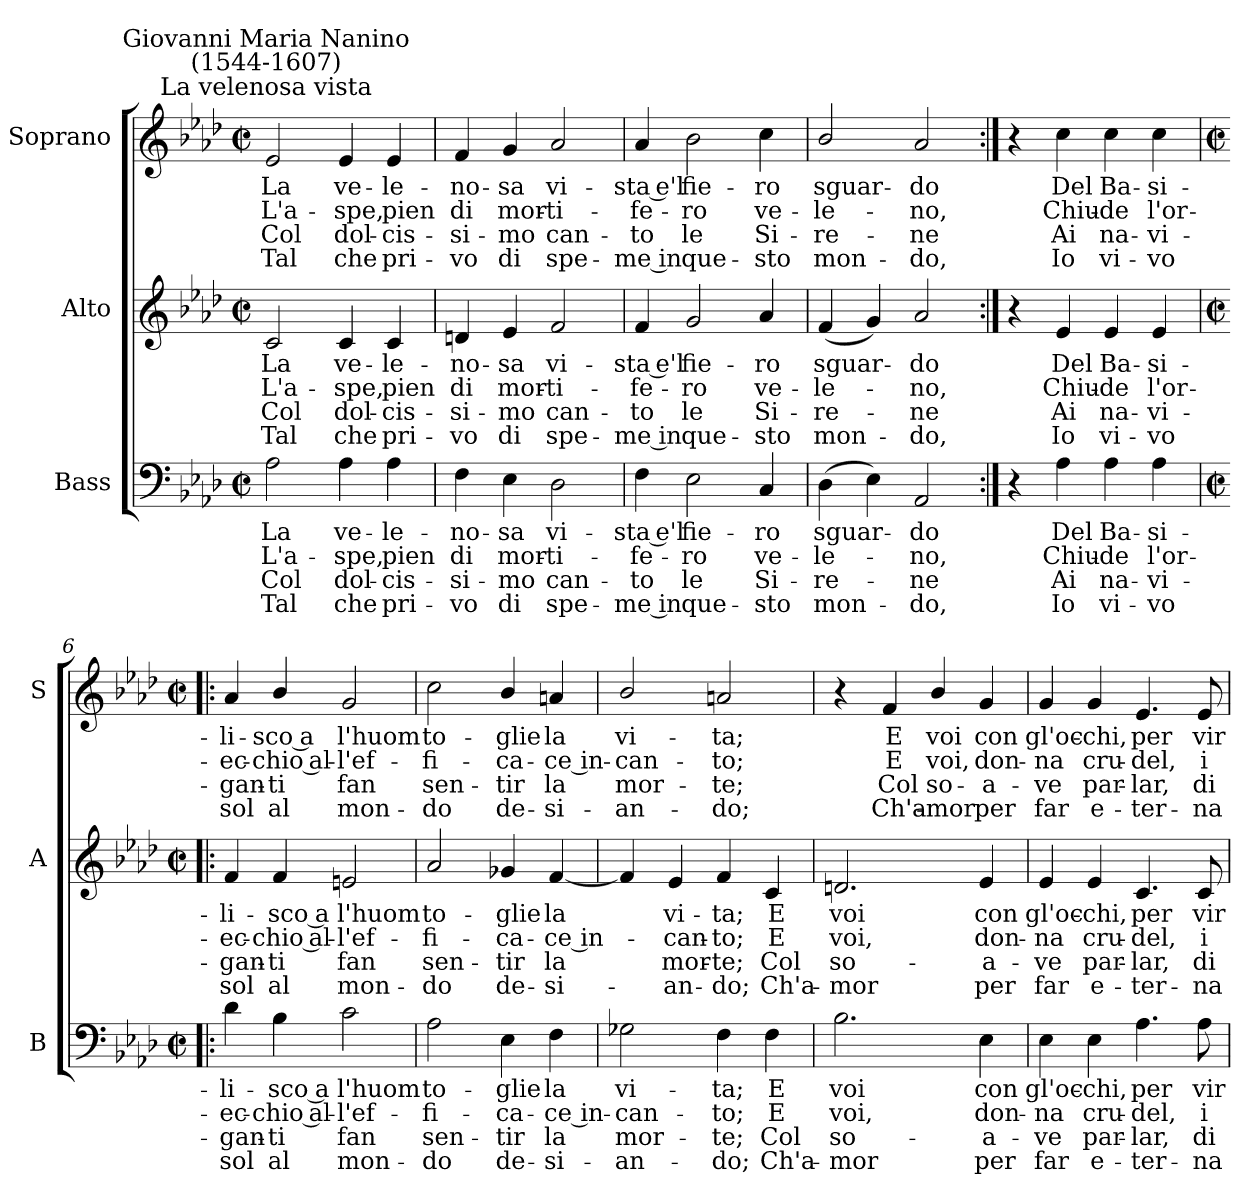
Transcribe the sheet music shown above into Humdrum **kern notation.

**kern	**text	**text	**text	**text	**kern	**text	**text	**text	**text	**kern	**text	**text	**text	**text
*part3	*part3	*part3	*part3	*part3	*part2	*part2	*part2	*part2	*part2	*part1	*part1	*part1	*part1	*part1
*staff3	*staff3	*staff3	*staff3	*staff3	*staff2	*staff2	*staff2	*staff2	*staff2	*staff1	*staff1	*staff1	*staff1	*staff1
*I"Bass	*	*	*	*	*I"Alto	*	*	*	*	*I"Soprano	*	*	*	*
*I'B	*	*	*	*	*I'A	*	*	*	*	*I'S	*	*	*	*
*clefF4	*	*	*	*	*clefG2	*	*	*	*	*clefG2	*	*	*	*
*k[b-e-a-d-]	*	*	*	*	*k[b-e-a-d-]	*	*	*	*	*k[b-e-a-d-]	*	*	*	*
*A-:	*	*	*	*	*A-:	*	*	*	*	*A-:	*	*	*	*
*M2/2	*	*	*	*	*M2/2	*	*	*	*	*M2/2	*	*	*	*
*met(c|)	*	*	*	*	*met(c|)	*	*	*	*	*met(c|)	*	*	*	*
=1	=1	=1	=1	=1	=1	=1	=1	=1	=1	=1	=1	=1	=1	=1
!	!	!	!	!	!	!	!	!	!	!LO:TX:a:cj:t=La velenosa vista	!	!	!	!
!	!	!	!	!	!	!	!	!	!	!LO:TX:a:cj:t=Giovanni Maria Nanino\n(1544-1607)	!	!	!	!
!	!LO:LY:b	!LO:LY:b	!LO:LY:b	!LO:LY:b	!	!LO:LY:b	!LO:LY:b	!LO:LY:b	!LO:LY:b	!	!LO:LY:b	!LO:LY:b	!LO:LY:b	!LO:LY:b
2A-	La	L'a-	-Col	Tal	2c	La	L'a-	-Col	Tal	2e-	La	L'a-	-Col	Tal
!	!LO:LY:b	!LO:LY:b	!LO:LY:b	!LO:LY:b	!	!LO:LY:b	!LO:LY:b	!LO:LY:b	!LO:LY:b	!	!LO:LY:b	!LO:LY:b	!LO:LY:b	!LO:LY:b
4A-	ve-	-spe,	dol-	-che	4c	ve-	-spe,	dol-	-che	4e-	ve-	-spe,	dol-	-che
!	!LO:LY:b	!LO:LY:b	!LO:LY:b	!LO:LY:b	!	!LO:LY:b	!LO:LY:b	!LO:LY:b	!LO:LY:b	!	!LO:LY:b	!LO:LY:b	!LO:LY:b	!LO:LY:b
4A-	le-	-pien	cis-	pri-	4c	le-	-pien	cis-	pri-	4e-	le-	-pien	cis-	pri-
=2	=2	=2	=2	=2	=2	=2	=2	=2	=2	=2	=2	=2	=2	=2
!	!LO:LY:b	!LO:LY:b	!LO:LY:b	!LO:LY:b	!	!LO:LY:b	!LO:LY:b	!LO:LY:b	!LO:LY:b	!	!LO:LY:b	!LO:LY:b	!LO:LY:b	!LO:LY:b
4F	-no-	-di	si-	-vo	4dn	-no-	-di	si-	-vo	4f	-no-	-di	si-	-vo
!	!LO:LY:b	!LO:LY:b	!LO:LY:b	!LO:LY:b	!	!LO:LY:b	!LO:LY:b	!LO:LY:b	!LO:LY:b	!	!LO:LY:b	!LO:LY:b	!LO:LY:b	!LO:LY:b
4E-	sa	mor-	-mo	di	4e-	sa	mor-	-mo	di	4g	sa	mor-	-mo	di
!	!LO:LY:b	!LO:LY:b	!LO:LY:b	!LO:LY:b	!	!LO:LY:b	!LO:LY:b	!LO:LY:b	!LO:LY:b	!	!LO:LY:b	!LO:LY:b	!LO:LY:b	!LO:LY:b
2D-	vi-	-ti-	-can-	-spe-	2f	vi-	-ti-	-can-	-spe-	2a-	vi-	-ti-	-can-	-spe-
=3	=3	=3	=3	=3	=3	=3	=3	=3	=3	=3	=3	=3	=3	=3
!	!LO:LY:b	!LO:LY:b	!LO:LY:b	!LO:LY:b	!	!LO:LY:b	!LO:LY:b	!LO:LY:b	!LO:LY:b	!	!LO:LY:b	!LO:LY:b	!LO:LY:b	!LO:LY:b
4F	-sta e'l	fe-	-to	me in	4f	-sta e'l	fe-	-to	me in	4a-	-sta e'l	fe-	-to	me in
!	!LO:LY:b	!LO:LY:b	!LO:LY:b	!LO:LY:b	!	!LO:LY:b	!LO:LY:b	!LO:LY:b	!LO:LY:b	!	!LO:LY:b	!LO:LY:b	!LO:LY:b	!LO:LY:b
2E-	fie-	-ro	le	que-	2g	fie-	-ro	le	que-	2b-	fie-	-ro	le	que-
!	!LO:LY:b	!LO:LY:b	!LO:LY:b	!LO:LY:b	!	!LO:LY:b	!LO:LY:b	!LO:LY:b	!LO:LY:b	!	!LO:LY:b	!LO:LY:b	!LO:LY:b	!LO:LY:b
4C	-ro	ve-	-Si-	-sto	4a-	-ro	ve-	-Si-	-sto	4cc	-ro	ve-	-Si-	-sto
=4	=4	=4	=4	=4	=4	=4	=4	=4	=4	=4	=4	=4	=4	=4
!	!LO:LY:b	!LO:LY:b	!LO:LY:b	!LO:LY:b	!	!LO:LY:b	!LO:LY:b	!LO:LY:b	!LO:LY:b	!	!LO:LY:b	!LO:LY:b	!LO:LY:b	!LO:LY:b
(>4D-	sguar-	le-	re-	mon-	(<4f	sguar-	le-	re-	mon-	2b-/	sguar-	-le-	-re-	-mon-
4E-)	.	.	.	.	4g)	.	.	.	.	.	.	.	.	.
!	!LO:LY:b	!LO:LY:b	!LO:LY:b	!LO:LY:b	!	!LO:LY:b	!LO:LY:b	!LO:LY:b	!LO:LY:b	!	!LO:LY:b	!LO:LY:b	!LO:LY:b	!LO:LY:b
2AA-	do	no,	ne	do,	2a-	do	no,	ne	do,	2a-	-do	no,	ne	do,
=5:|!	=5:|!	=5:|!	=5:|!	=5:|!	=5:|!	=5:|!	=5:|!	=5:|!	=5:|!	=5:|!	=5:|!	=5:|!	=5:|!	=5:|!
4r	.	.	.	.	4r	.	.	.	.	4r	.	.	.	.
!	!LO:LY:b	!LO:LY:b	!LO:LY:b	!LO:LY:b	!	!LO:LY:b	!LO:LY:b	!LO:LY:b	!LO:LY:b	!	!LO:LY:b	!LO:LY:b	!LO:LY:b	!LO:LY:b
4A-	Del	Chiu-	-Ai	Io	4e-	Del	Chiu-	-Ai	Io	4cc	Del	Chiu-	-Ai	Io
!	!LO:LY:b	!LO:LY:b	!LO:LY:b	!LO:LY:b	!	!LO:LY:b	!LO:LY:b	!LO:LY:b	!LO:LY:b	!	!LO:LY:b	!LO:LY:b	!LO:LY:b	!LO:LY:b
4A-	Ba-	-de	na-	-vi-	4e-	Ba-	-de	na-	-vi-	4cc	Ba-	-de	na-	-vi-
!	!LO:LY:b	!LO:LY:b	!LO:LY:b	!LO:LY:b	!	!LO:LY:b	!LO:LY:b	!LO:LY:b	!LO:LY:b	!	!LO:LY:b	!LO:LY:b	!LO:LY:b	!LO:LY:b
4A-	-si-	-l'or-	-vi-	-vo	4e-	-si-	-l'or-	-vi-	-vo	4cc	-si-	-l'or-	-vi-	-vo
!!LO:LB:g=z
=6!|:	=6!|:	=6!|:	=6!|:	=6!|:	=6!|:	=6!|:	=6!|:	=6!|:	=6!|:	=6!|:	=6!|:	=6!|:	=6!|:	=6!|:
*M2/2	*	*	*	*	*M2/2	*	*	*	*	*M2/2	*	*	*	*
*met(c|)	*	*	*	*	*met(c|)	*	*	*	*	*met(c|)	*	*	*	*
!	!LO:LY:b	!LO:LY:b	!LO:LY:b	!LO:LY:b	!	!LO:LY:b	!LO:LY:b	!LO:LY:b	!LO:LY:b	!	!LO:LY:b	!LO:LY:b	!LO:LY:b	!LO:LY:b
4d-	li-	-ec-	-gan-	-sol	4f	li-	-ec-	-gan-	-sol	4a-	li-	-ec-	-gan-	-sol
!	!LO:LY:b	!LO:LY:b	!LO:LY:b	!LO:LY:b	!	!LO:LY:b	!LO:LY:b	!LO:LY:b	!LO:LY:b	!	!LO:LY:b	!LO:LY:b	!LO:LY:b	!LO:LY:b
4B-	sco a	chio al-	-ti	al	4f	sco a	chio al-	-ti	al	4b-/	sco a	chio al-	-ti	al
!	!LO:LY:b	!LO:LY:b	!LO:LY:b	!LO:LY:b	!	!LO:LY:b	!LO:LY:b	!LO:LY:b	!LO:LY:b	!	!LO:LY:b	!LO:LY:b	!LO:LY:b	!LO:LY:b
2c	l'huom	l'ef-	-fan	mon-	2en	l'huom	l'ef-	-fan	mon-	2g	l'huom	l'ef-	-fan	mon-
=7	=7	=7	=7	=7	=7	=7	=7	=7	=7	=7	=7	=7	=7	=7
!	!LO:LY:b	!LO:LY:b	!LO:LY:b	!LO:LY:b	!	!LO:LY:b	!LO:LY:b	!LO:LY:b	!LO:LY:b	!	!LO:LY:b	!LO:LY:b	!LO:LY:b	!LO:LY:b
2A-	-to-	-fi-	-sen-	-do	2a-	-to-	-fi-	-sen-	-do	2cc	-to-	-fi-	-sen-	-do
!	!LO:LY:b	!LO:LY:b	!LO:LY:b	!LO:LY:b	!	!LO:LY:b	!LO:LY:b	!LO:LY:b	!LO:LY:b	!	!LO:LY:b	!LO:LY:b	!LO:LY:b	!LO:LY:b
4E-	glie	ca-	-tir	de-	4g-X	glie	ca-	-tir	de-	4b-/	glie	ca-	-tir	de-
!	!LO:LY:b	!LO:LY:b	!LO:LY:b	!LO:LY:b	!	!LO:LY:b	!LO:LY:b	!LO:LY:b	!LO:LY:b	!	!LO:LY:b	!LO:LY:b	!LO:LY:b	!LO:LY:b
4F	-la	ce in-	-la	si-	[4f	-la	ce in-	la	si-	4an	-la	ce in-	-la	si-
=8	=8	=8	=8	=8	=8	=8	=8	=8	=8	=8	=8	=8	=8	=8
!	!LO:LY:b	!LO:LY:b	!LO:LY:b	!LO:LY:b	!	!	!	!	!	!	!LO:LY:b	!LO:LY:b	!LO:LY:b	!LO:LY:b
2G-X	-vi-	-can-	-mor-	-an-	4f]	.	.	.	.	2b-/	-vi-	-can-	-mor-	-an-
!	!	!	!	!	!	!LO:LY:b	!LO:LY:b	!LO:LY:b	!LO:LY:b	!	!	!	!	!
.	.	.	.	.	4e-	vi-	-can-	-mor-	-an-	.	.	.	.	.
!	!LO:LY:b	!LO:LY:b	!LO:LY:b	!LO:LY:b	!	!LO:LY:b	!LO:LY:b	!LO:LY:b	!LO:LY:b	!	!LO:LY:b	!LO:LY:b	!LO:LY:b	!LO:LY:b
4F	-ta;	to;	te;	do;	4f	-ta;	to;	te;	do;	2an	-ta;	to;	te;	do;
!	!LO:LY:b	!LO:LY:b	!LO:LY:b	!LO:LY:b	!	!LO:LY:b	!LO:LY:b	!LO:LY:b	!LO:LY:b	!	!	!	!	!
4F	E	E	Col	Ch'a-	4c	E	E	Col	Ch'a-	.	.	.	.	.
=9	=9	=9	=9	=9	=9	=9	=9	=9	=9	=9	=9	=9	=9	=9
!	!LO:LY:b	!LO:LY:b	!LO:LY:b	!LO:LY:b	!	!LO:LY:b	!LO:LY:b	!LO:LY:b	!LO:LY:b	!	!	!	!	!
2.B-	-voi	voi,	so-	-mor	2.dn	-voi	voi,	so-	-mor	4r	.	.	.	.
!	!	!	!	!	!	!	!	!	!	!	!LO:LY:b	!LO:LY:b	!LO:LY:b	!LO:LY:b
.	.	.	.	.	.	.	.	.	.	4f	E	E	Col	Ch'a-
!	!	!	!	!	!	!	!	!	!	!	!LO:LY:b	!LO:LY:b	!LO:LY:b	!LO:LY:b
.	.	.	.	.	.	.	.	.	.	4b-/	-voi	voi,	so-	-mor
!	!LO:LY:b	!LO:LY:b	!LO:LY:b	!LO:LY:b	!	!LO:LY:b	!LO:LY:b	!LO:LY:b	!LO:LY:b	!	!LO:LY:b	!LO:LY:b	!LO:LY:b	!LO:LY:b
4E-	con	don-	-a-	-per	4e-	con	don-	-a-	-per	4g	con	don-	-a-	-per
=10	=10	=10	=10	=10	=10	=10	=10	=10	=10	=10	=10	=10	=10	=10
!	!LO:LY:b	!LO:LY:b	!LO:LY:b	!LO:LY:b	!	!LO:LY:b	!LO:LY:b	!LO:LY:b	!LO:LY:b	!	!LO:LY:b	!LO:LY:b	!LO:LY:b	!LO:LY:b
4E-	gl'oc-	-na	ve	far	4e-	gl'oc-	-na	ve	far	4g	gl'oc-	-na	ve	far
!	!LO:LY:b	!LO:LY:b	!LO:LY:b	!LO:LY:b	!	!LO:LY:b	!LO:LY:b	!LO:LY:b	!LO:LY:b	!	!LO:LY:b	!LO:LY:b	!LO:LY:b	!LO:LY:b
4E-	chi,	cru-	-par-	-e-	4e-	chi,	cru-	-par-	-e-	4g	chi,	cru-	-par-	-e-
!	!LO:LY:b	!LO:LY:b	!LO:LY:b	!LO:LY:b	!	!LO:LY:b	!LO:LY:b	!LO:LY:b	!LO:LY:b	!	!LO:LY:b	!LO:LY:b	!LO:LY:b	!LO:LY:b
4.A-	-per	del,	lar,	ter-	4.c	-per	del,	lar,	ter-	4.e-	-per	del,	lar,	ter-
!	!LO:LY:b	!LO:LY:b	!LO:LY:b	!LO:LY:b	!	!LO:LY:b	!LO:LY:b	!LO:LY:b	!LO:LY:b	!	!LO:LY:b	!LO:LY:b	!LO:LY:b	!LO:LY:b
8A-	-vir-	-i-	-di	na	8c	-vir-	-i-	-di	na	8e-	-vir-	-i-	-di	na
=	=	=	=	=	=	=	=	=	=	=	=	=	=	=
*-	*-	*-	*-	*-	*-	*-	*-	*-	*-	*-	*-	*-	*-	*-
